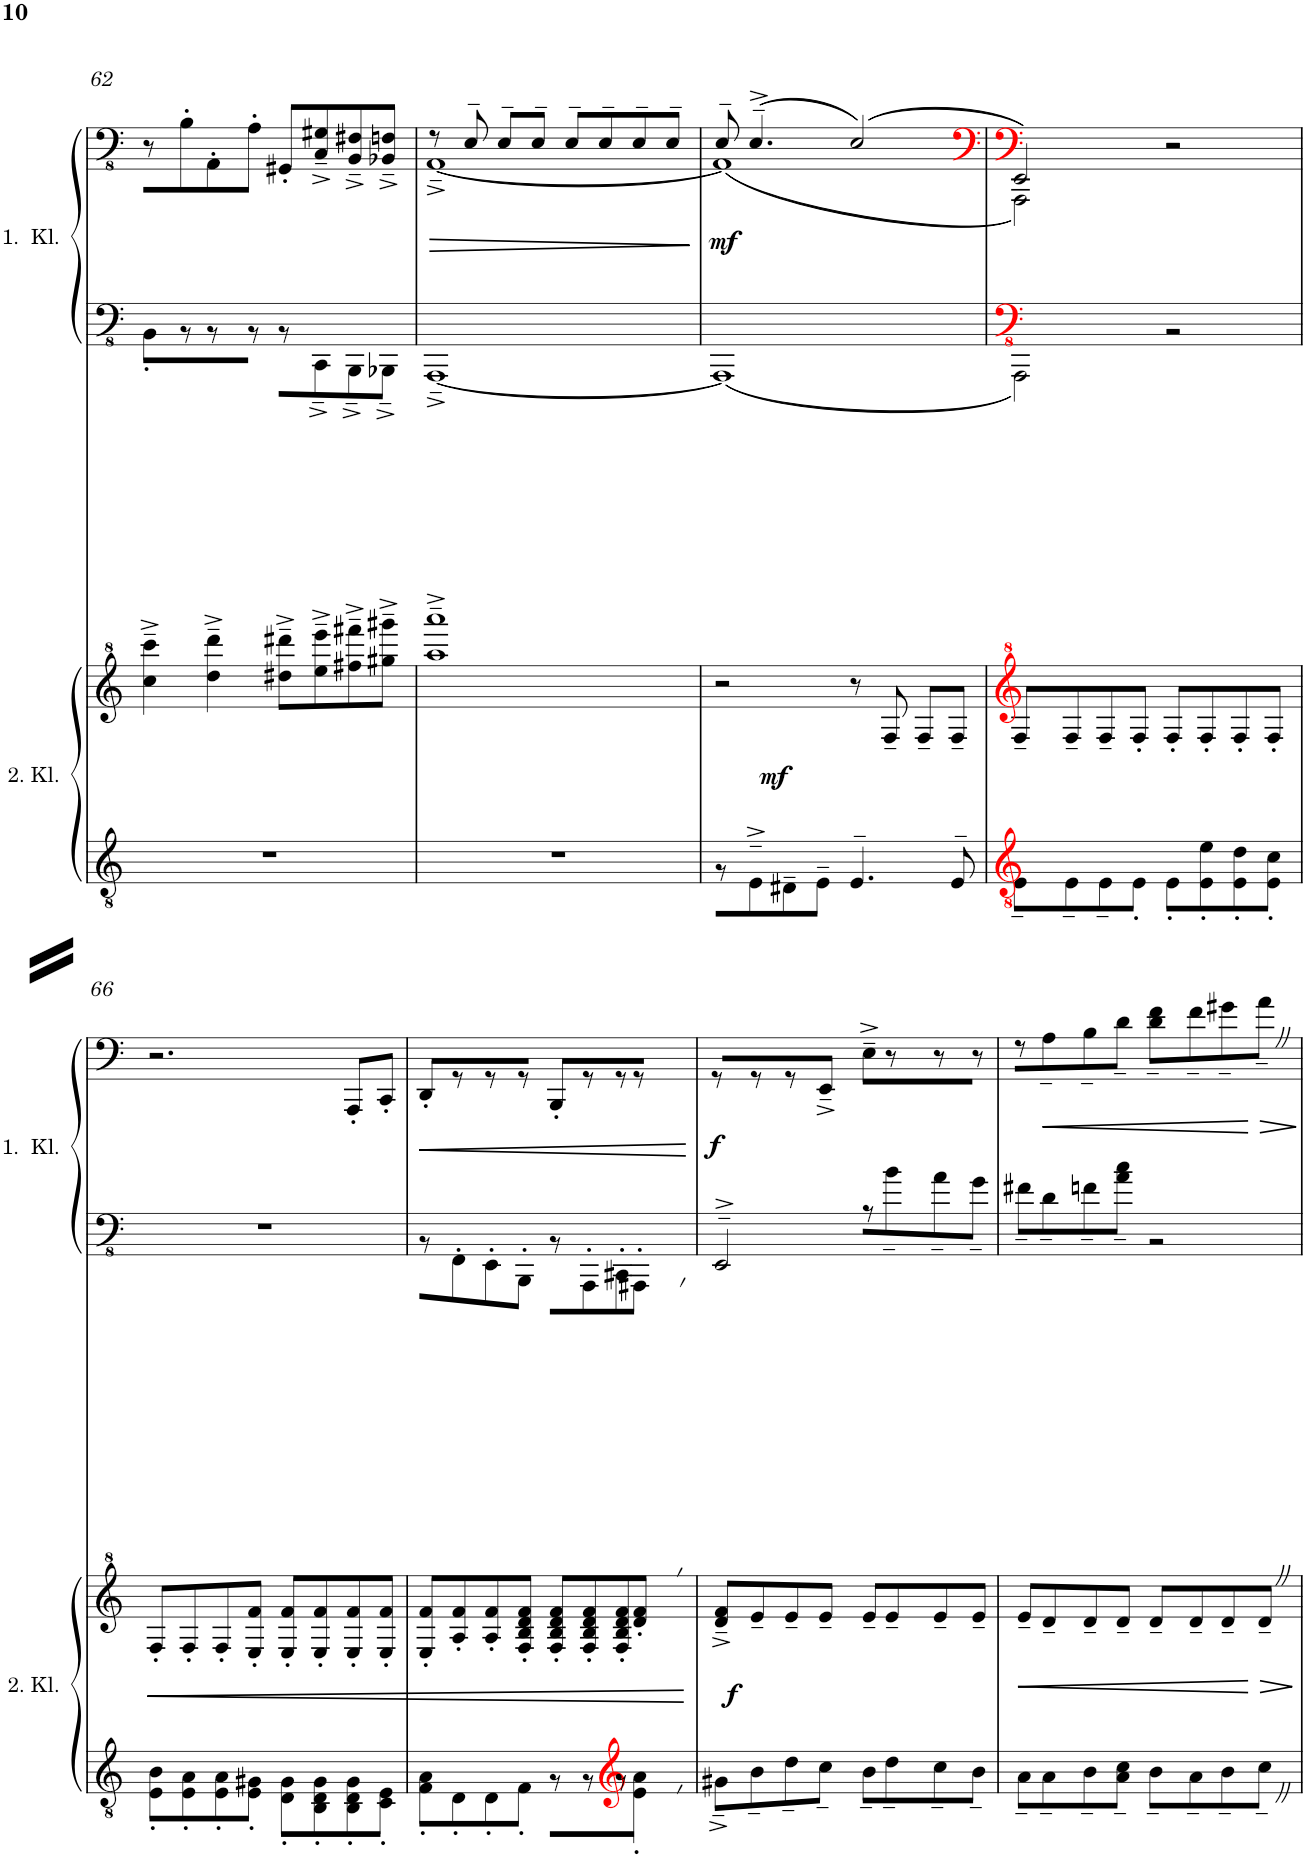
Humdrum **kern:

**kern	**kern	**dynam	**kern	**kern	**dynam
*part2	*part2	*part2	*part1	*part1	*part1
*staff4	*staff3	*staff3/4	*staff2	*staff1	*staff1/2
*I"2. Kl.	*	*	*I"1. Kl.	*	*
*I'2. Kl.	*	*	*I'1.  Kl.	*	*
!!LO:PB:g=z
*clefGv2	*clefG^2	*	*clefFv4	*clefFv4	*
*k[]	*k[]	*	*k[]	*k[]	*
*M2/2	*M2/2	*	*M2/2	*M2/2	*
*met(c|)	*met(c|)	*	*met(c|)	*met(c|)	*
=62	=62	=62	=62	=62	=62
*	*	*	*^	*^	*
1r	4ccc\~>^> 4cccc\~>^>	.	1ryy	8BBB'\L	8r	1ryy	.
.	.	.	.	8r	8BB'>\	.	.
.	4ddd\~>^> 4dddd\~>^>	.	.	8r	8AAA'>\	.	.
.	.	.	.	8r	8AA'>\J	.	.
.	8ddd#X\~^ 8dddd#X\~^L	.	.	8r	8GGG#X'</L	.	.
.	8eee\~^ 8eeee\~^	.	.	8CCC~^\	8CC/~<^< 8GG#X/~<^<	.	.
.	8fff#X\~^ 8ffff#X\~^	.	.	8BBBB~^\	8BBB/~<^< 8FF#X/~<^<	.	.
.	8ggg#X\~^ 8gggg#X\~^J	.	.	8BBBB-X~^\J	8BBB-X/~<^< 8FFn/~<^<J	.	.
=63	=63	=63	=63	=63	=63	=63	=63
1r	1aaa~^ 1aaaa~^	.	1ryy	[1AAAA~^	8r	[1AAA~<^<	.
.	.	.	.	.	8EE~>/	.	.
.	.	.	.	.	8EE~>/L	.	.
.	.	.	.	.	8EE~>/J	.	.
.	.	.	.	.	8EE~>/L	.	.
.	.	.	.	.	8EE~>/	.	.
.	.	.	.	.	8EE~>/	.	.
.	.	.	.	.	8EE~>/J	.	.
=64	=64	=64	=64	=64	=64	=64	=64
*^	*	*	*	*	*	*	*
!	!	!	!	!	!	!	!	!LO:DY:b
1ryy	8r	2r	.	1ryy	1AAAA]	8EE~>/	(1AAA]	mf
.	8E~>^>\	.	.	.	.	(4.EE~>^>/	.	.
.	8D#X~>\	.	.	.	.	.	.	.
.	8E~>\J	.	.	.	.	.	.	.
!	!	!	!LO:DY:b	!	!	!	!	!
.	4.E~>/	8r	mf	.	.	(2EE/)	.	.
.	.	8f~/	.	.	.	.	.	.
.	.	8f~/L	.	.	.	.	.	.
.	8E~>/	8f~/J	.	.	.	.	.	.
=65	=65	=65	=65	=65	=65	=65	=65	=65
*	*	*	*	*	*	*clefF4	*	*
1ryy	8E~\L	8f~/L	.	1ryy	2AAAA\	2EE/)	2AAA\)	.
.	8E~\	8f~/	.	.	.	.	.	.
.	8E~\	8f~/	.	.	.	.	.	.
.	8E'\J	8f'/J	.	.	.	.	.	.
.	8E'\L	8f'/L	.	.	2r	2r	2r	.
.	8E\' 8e\'	8f'/	.	.	.	.	.	.
.	8E\' 8d\'	8f'/	.	.	.	.	.	.
.	8E\' 8c\'J	8f'/J	.	.	.	.	.	.
*	*	*	*	*v	*v	*	*	*
*	*	*	*	*	*v	*v	*
!!LO:LB:g=z
=66	=66	=66	=66	=66	=66	=66
!	!	!	!LO:HP:b	!	!	!
1ryy	8E\' 8B\'L	8f'/L	<	1r	2.r	.
.	8E\' 8A\'	8f'/	.	.	.	.
.	8E\' 8A\'	8f'/	.	.	.	.
.	8E\' 8G#X\'J	8e/' 8ff/'J	.	.	.	.
.	8D\' 8G#\'L	8e/' 8ff/'L	.	.	.	.
.	8BB\' 8D\' 8G#\'	8e/' 8ff/'	.	.	.	.
.	8BB\' 8D\' 8G#\'	8e/' 8ff/'	.	.	8AAA'</L	.
.	8C\' 8E\'J	8e/' 8ff/'J	.	.	8CC'</J	.
=67	=67	=67	=67	=67	=67	=67
*	*	*	*	*^	*	*
!	!	!	!	!	!	!	!LO:HP:b
1ryy	8F\' 8A\'L	8e/' 8ff/'L	.	1ryy	8r	8DD'</L	<
.	8D'\	8a/' 8ff/'	.	.	8FFF'>\	8r	.
.	8D'\	8a/' 8ff/'	.	.	8EEE'>\	8r	.
.	8F'\J	8f/' 8b/' 8dd/' 8ff/'J	.	.	8BBBB'>\J	8r	.
.	8r	8f/' 8b/' 8dd/' 8ff/'L	.	.	8r	8BBB'</L	.
.	8r	8f/' 8b/' 8dd/' 8ff/'	.	.	8AAAA'>\	8r	.
.	8r	8f/' 8b/' 8dd/' 8ff/'	.	.	8CCC#X'>\	8r	.
*clefG2	*	*	*	*	*	*	*
.	8e\'Z< 8a\'Z<J	8dd/'Z 8ff/'ZJ	.	.	8AAAA#X'>Z<\J	8r	.
*v	*v	*	*	*v	*v	*	*
.	.	[	.	.	[
=68	=68	=68	=68	=68	=68
*^	*	*	*^	*	*
!	!	!	!	!	!	!	!LO:DY:b
1ryy	8g#X~^\L	8dd/~^ 8ff/~^L	.	1ryy	2EEE~>^>/	8r	f
!	!	!	!LO:DY:b	!	!	!	!
.	8b~\	8ee~/	f	.	.	8r	.
.	8dd~\	8ee~/	.	.	.	8r	.
.	8cc~\J	8ee~/J	.	.	.	8EE~<^</J	.
.	8b~\L	8ee~/L	.	.	8r	8E~>^>\L	.
.	8dd~\	8ee~/	.	.	8B~\	8r	.
.	8cc~\	8ee~/	.	.	8A~\	8r	.
.	8b~\J	8ee~/J	.	.	8G~\J	8r	.
=69	=69	=69	=69	=69	=69	=69	=69
!	!	!	!LO:HP:b	!	!	!	!
1ryy	8a~\L	8ee~/L	<	1ryy	8F#X~\L	8r	.
!	!	!	!	!	!	!	!LO:HP:b
.	8a~\	8dd~/	.	.	8D~\	8A~<\	<
.	8b~\	8dd~/	.	.	8Fn~\	8B~<\	.
.	8a\~ 8cc\~J	8dd~/J	.	.	8A\~ 8c\~J	8d~<\J	.
.	8b~\L	8dd~/L	.	.	2r	8d\~< 8f\~<L	.
.	8a~\	8dd~/	.	.	.	8f~<\	.
.	8b~\	8dd~/	.	.	.	8g#X~<\	.
!	!	!	!LO:HP:n=1:b	!	!	!	!LO:HP:n=1:b
.	8cc~Z<\J	8dd~Z/J	[ >	.	.	8a~<Z\J	[ >
*v	*v	*	*	*v	*v	*	*
.	.	]	.	.	]
=	=	=	=	=	=
*-	*-	*-	*-	*-	*-
